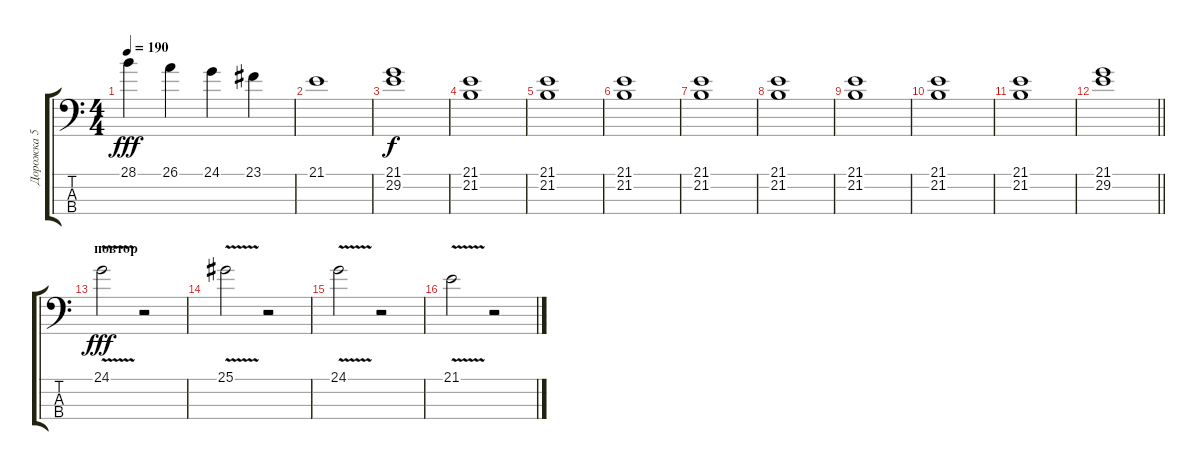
\track ("Дорожка 5" "Дорожка 5") {instrument lead1square}
\staff {score tabs}
\tuning (G2 D2 A1 E1) {hide}
\ts (4 4)
\tempo 190
\clef f4
\ks c
28.1.4{dy fff} 26.1.4 24.1.4 23.1.4 |
21.1.1 |
(21.1 29.2).1{dy f} |
(21.1 21.2).1 |
(21.1 21.2).1 |
(21.1 21.2).1 |
(21.1 21.2).1 |
(21.1 21.2).1 |
(21.1 21.2).1 |
(21.1 21.2).1 |
(21.1 21.2).1 |
\barLineRight lightlight
(21.1 29.2).1 |
\section ("" "повтор")
24.1{v}.2{dy fff} r.2 |
25.1{v}.2 r.2 |
24.1{v}.2 r.2 |
21.1{v}.2 r.2
